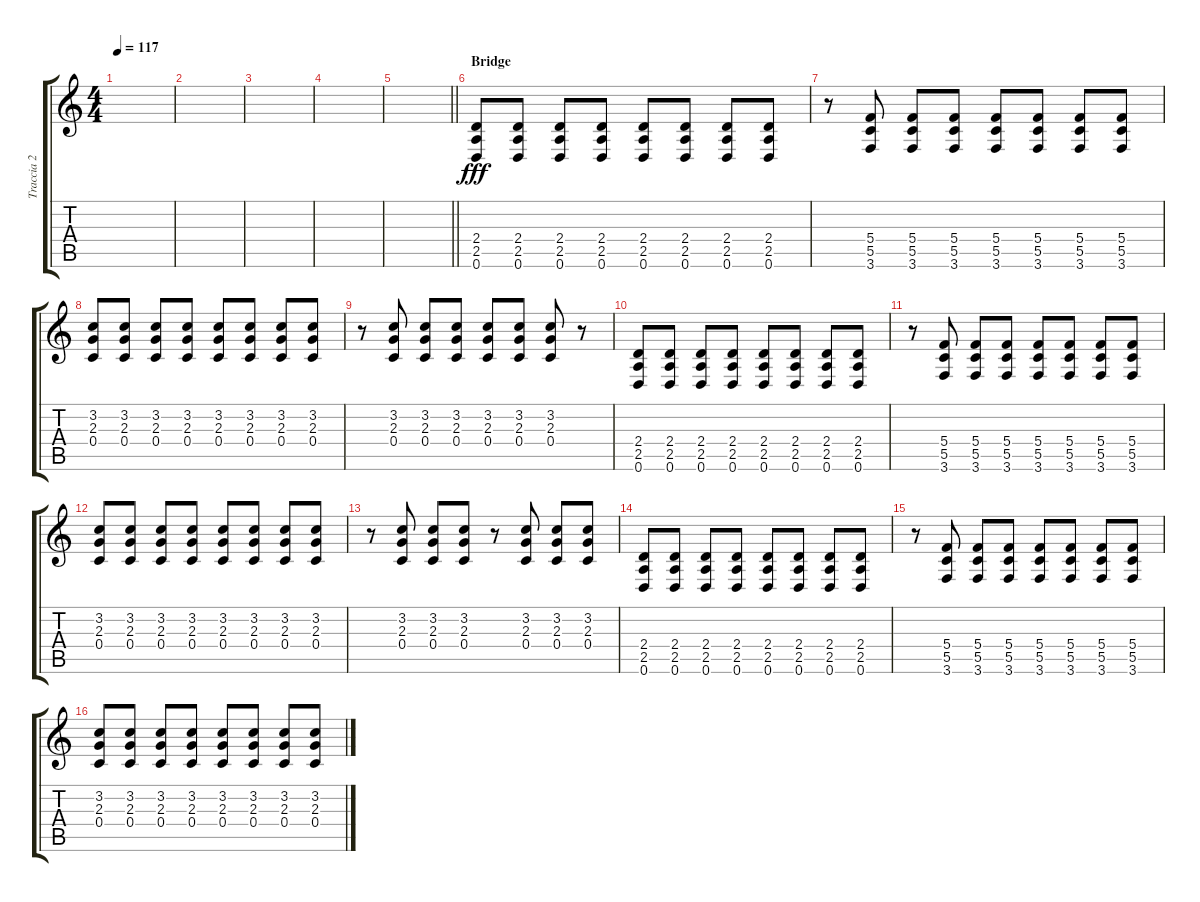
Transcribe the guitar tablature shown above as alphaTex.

\track ("Traccia 2" "Traccia 2") {instrument distortionguitar}
\staff {score tabs}
\tuning (D4 A3 F3 C3 G2 D2) {hide}
\ts (4 4)
\tempo 117
\clef g2
\ks c
|
|
|
|
\barLineRight lightlight
|
\section ("" "Bridge")
(2.4 2.5 0.6).8{dy fff volume 14 instrument distortionguitar} (2.4 2.5 0.6).8 (2.4 2.5 0.6).8 (2.4 2.5 0.6).8 (2.4 2.5 0.6).8 (2.4 2.5 0.6).8 (2.4 2.5 0.6).8 (2.4 2.5 0.6).8 |
r.8 (5.4 5.5 3.6).8 (5.4 5.5 3.6).8 (5.4 5.5 3.6).8 (5.4 5.5 3.6).8 (5.4 5.5 3.6).8 (5.4 5.5 3.6).8 (5.4 5.5 3.6).8 |
(3.2 2.3 0.4).8 (3.2 2.3 0.4).8 (3.2 2.3 0.4).8 (3.2 2.3 0.4).8 (3.2 2.3 0.4).8 (3.2 2.3 0.4).8 (3.2 2.3 0.4).8 (3.2 2.3 0.4).8 |
r.8 (3.2 2.3 0.4).8 (3.2 2.3 0.4).8 (3.2 2.3 0.4).8 (3.2 2.3 0.4).8 (3.2 2.3 0.4).8 (3.2 2.3 0.4).8 r.8 |
(2.4 2.5 0.6).8 (2.4 2.5 0.6).8 (2.4 2.5 0.6).8 (2.4 2.5 0.6).8 (2.4 2.5 0.6).8 (2.4 2.5 0.6).8 (2.4 2.5 0.6).8 (2.4 2.5 0.6).8 |
r.8 (5.4 5.5 3.6).8 (5.4 5.5 3.6).8 (5.4 5.5 3.6).8 (5.4 5.5 3.6).8 (5.4 5.5 3.6).8 (5.4 5.5 3.6).8 (5.4 5.5 3.6).8 |
(3.2 2.3 0.4).8 (3.2 2.3 0.4).8 (3.2 2.3 0.4).8 (3.2 2.3 0.4).8 (3.2 2.3 0.4).8 (3.2 2.3 0.4).8 (3.2 2.3 0.4).8 (3.2 2.3 0.4).8 |
r.8 (3.2 2.3 0.4).8 (3.2 2.3 0.4).8 (3.2 2.3 0.4).8 r.8 (3.2 2.3 0.4).8 (3.2 2.3 0.4).8 (3.2 2.3 0.4).8 |
(2.4 2.5 0.6).8 (2.4 2.5 0.6).8 (2.4 2.5 0.6).8 (2.4 2.5 0.6).8 (2.4 2.5 0.6).8 (2.4 2.5 0.6).8 (2.4 2.5 0.6).8 (2.4 2.5 0.6).8 |
r.8 (5.4 5.5 3.6).8 (5.4 5.5 3.6).8 (5.4 5.5 3.6).8 (5.4 5.5 3.6).8 (5.4 5.5 3.6).8 (5.4 5.5 3.6).8 (5.4 5.5 3.6).8 |
(3.2 2.3 0.4).8 (3.2 2.3 0.4).8 (3.2 2.3 0.4).8 (3.2 2.3 0.4).8 (3.2 2.3 0.4).8 (3.2 2.3 0.4).8 (3.2 2.3 0.4).8 (3.2 2.3 0.4).8
